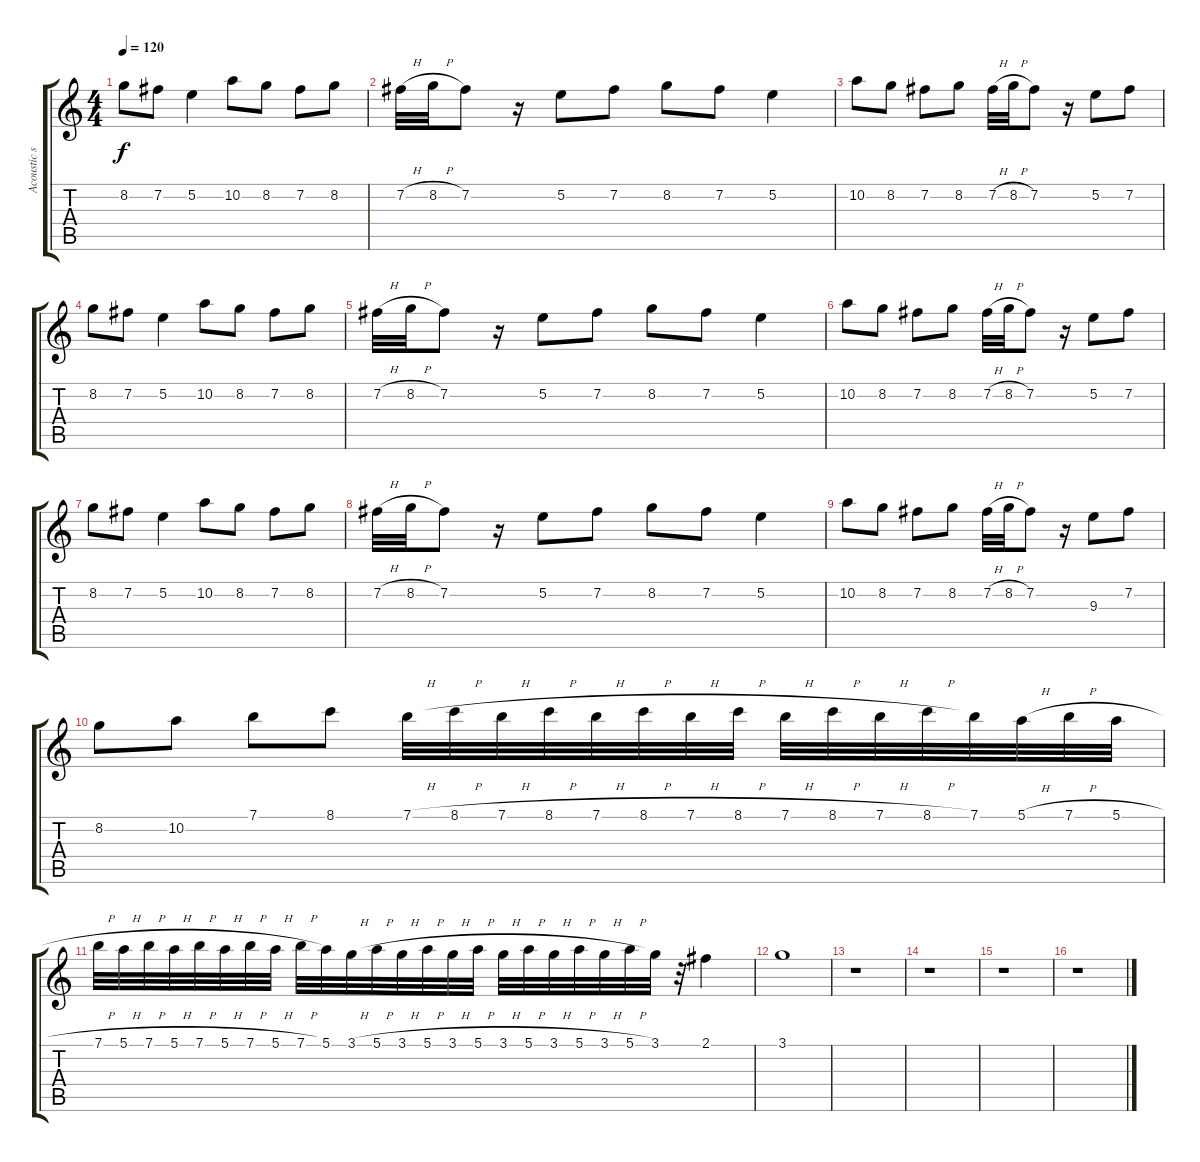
\track ("Acoustic solo" "Acoustic s") {instrument acousticguitarnylon}
\staff {score tabs}
\tuning (E4 B3 G3 D3 A2 E2) {hide}
\ts (4 4)
\tempo 120
\clef g2
\ks c
8.2.8{dy f} 7.2.8 5.2.4 10.2.8 8.2.8 7.2.8 8.2.8 |
7.2{h}.32 8.2{h}.32 7.2.8 r.16 5.2.8 7.2.8 8.2.8 7.2.8 5.2.4 |
10.2.8 8.2.8 7.2.8 8.2.8 7.2{h}.32 8.2{h}.32 7.2.8 r.16 5.2.8 7.2.8 |
8.2.8 7.2.8 5.2.4 10.2.8 8.2.8 7.2.8 8.2.8 |
7.2{h}.32 8.2{h}.32 7.2.8 r.16 5.2.8 7.2.8 8.2.8 7.2.8 5.2.4 |
10.2.8 8.2.8 7.2.8 8.2.8 7.2{h}.32 8.2{h}.32 7.2.8 r.16 5.2.8 7.2.8 |
8.2.8 7.2.8 5.2.4 10.2.8 8.2.8 7.2.8 8.2.8 |
7.2{h}.32 8.2{h}.32 7.2.8 r.16 5.2.8 7.2.8 8.2.8 7.2.8 5.2.4 |
10.2.8 8.2.8 7.2.8 8.2.8 7.2{h}.32 8.2{h}.32 7.2.8 r.16 9.3.8 7.2.8 |
8.2.8 10.2.8 7.1.8 8.1.8 7.1{h}.32 8.1{h}.32 7.1{h}.32 8.1{h}.32 7.1{h}.32 8.1{h}.32 7.1{h}.32 8.1{h}.32 7.1{h}.32 8.1{h}.32 7.1{h}.32 8.1{h}.32 7.1.32 5.1{h}.32 7.1{h}.32 5.1{h}.32 |
7.1{h}.32 5.1{h}.32 7.1{h}.32 5.1{h}.32 7.1{h}.32 5.1{h}.32 7.1{h}.32 5.1{h}.32 7.1{h}.32 5.1.32 3.1{h}.32 5.1{h}.32 3.1{h}.32 5.1{h}.32 3.1{h}.32 5.1{h}.32 3.1{h}.32 5.1{h}.32 3.1{h}.32 5.1{h}.32 3.1{h}.32 5.1{h}.32 3.1.32 r.32 2.1.4 |
3.1.1 |
r.1 |
r.1 |
r.1 |
r.1
